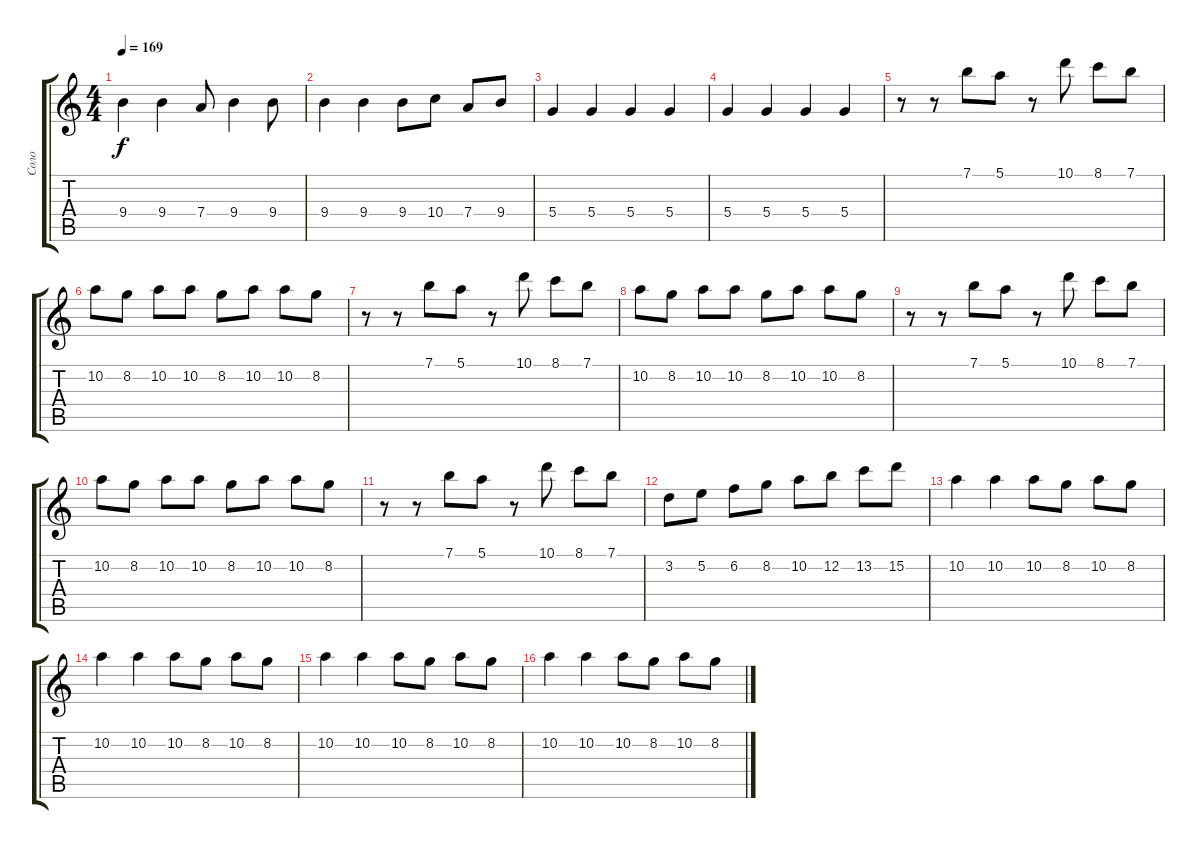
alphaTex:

\track ("Соло" "Соло") {instrument distortionguitar}
\staff {score tabs}
\tuning (E4 B3 G3 D3 A2 E2) {hide}
\ts (4 4)
\tempo 169
\clef g2
\ks c
9.4.4{dy f} 9.4.4 7.4.8 9.4.4 9.4.8 |
9.4.4 9.4.4 9.4.8 10.4.8 7.4.8 9.4.8 |
5.4.4 5.4.4 5.4.4 5.4.4 |
5.4.4 5.4.4 5.4.4 5.4.4 |
r.8 r.8 7.1.8 5.1.8 r.8 10.1.8 8.1.8 7.1.8 |
10.2.8 8.2.8 10.2.8 10.2.8 8.2.8 10.2.8 10.2.8 8.2.8 |
r.8 r.8 7.1.8 5.1.8 r.8 10.1.8 8.1.8 7.1.8 |
10.2.8 8.2.8 10.2.8 10.2.8 8.2.8 10.2.8 10.2.8 8.2.8 |
r.8 r.8 7.1.8 5.1.8 r.8 10.1.8 8.1.8 7.1.8 |
10.2.8 8.2.8 10.2.8 10.2.8 8.2.8 10.2.8 10.2.8 8.2.8 |
r.8 r.8 7.1.8 5.1.8 r.8 10.1.8 8.1.8 7.1.8 |
3.2.8 5.2.8 6.2.8 8.2.8 10.2.8 12.2.8 13.2.8 15.2.8 |
10.2.4 10.2.4 10.2.8 8.2.8 10.2.8 8.2.8 |
10.2.4 10.2.4 10.2.8 8.2.8 10.2.8 8.2.8 |
10.2.4 10.2.4 10.2.8 8.2.8 10.2.8 8.2.8 |
10.2.4 10.2.4 10.2.8 8.2.8 10.2.8 8.2.8
